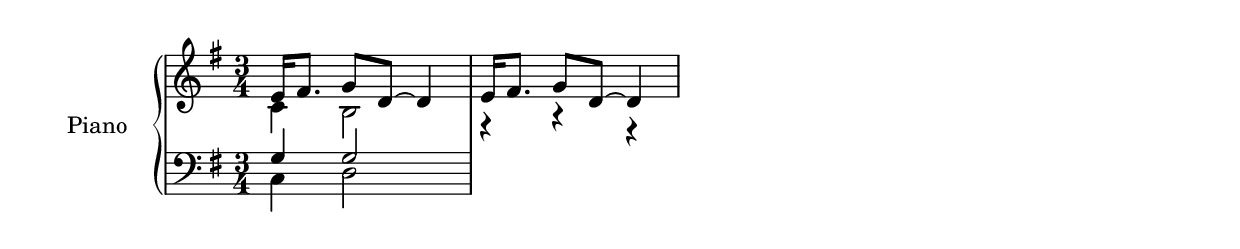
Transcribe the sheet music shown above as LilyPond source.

\version "2.24.4"

\paper {
  % Add space for instrument names
  indent = 18\mm
}

\layout {
  \context {
    \Voice
    \consists "Melody_engraver"
    \override Stem.neutral-direction = #'()
  }
}

global = {
  \key g \major
  \time 3/4
}

% VOICES FOLLOW HERE

soprano = \relative c' {
  \global
  % Music follows here.
  e16 fis8. g8 d~ 4 | e16 fis8. g8 d~ 4 | 
}

alto = \relative c' {
  \global
  % Music follows here
  c4 b2 | r4 r r
}


tenor = \relative c' {
  \global
  % Music follows here.
  g4 g2 |
}

bass = \relative c {
  \global
  % Music follows here.
  c4 d2 |
}

dynamics = {
  \global
  % Dynamics follow here.
  
}

% SCORE SETUP AND PRINTING

\score {
  \new PianoStaff \with {
    instrumentName = "Piano"
  } <<
    \new Staff = "right" \with {
      midiInstrument = "acoustic grand"
    } << \new Voice = "soprano" {\voiceOne \soprano } 
         \new Voice = "alto" { \voiceTwo \alto}>>
    
    \new Dynamics \dynamics
    \new Staff = "left" \with {
      midiInstrument = "acoustic grand"
    } { \clef bass 
      << \new Voice = "tenor" {\voiceOne \tenor } 
         \new Voice = "bass" { \voiceTwo \bass}>>
}
  >>
  \layout { }
  \midi {
    \tempo 4=100
  }
}
